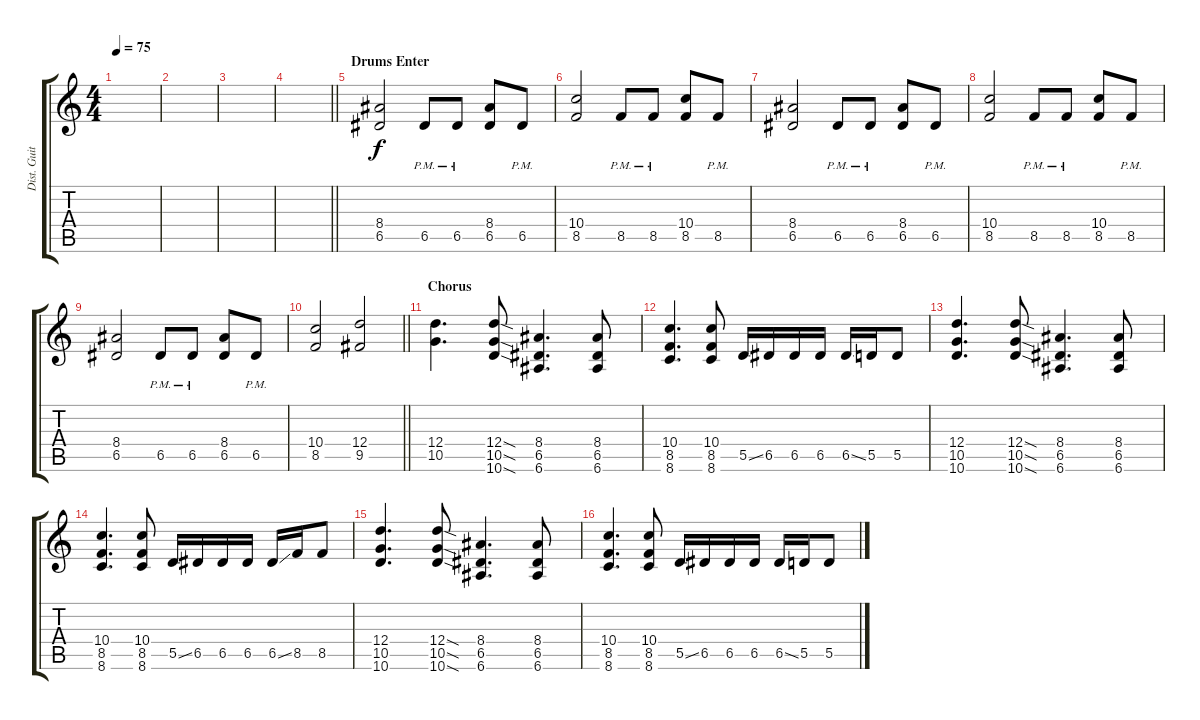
\track ("Dist. Guitar" "Dist. Guit") {instrument distortionguitar}
\staff {score tabs}
\tuning (E4 B3 G3 D3 A2 E2) {hide}
\ts (4 4)
\tempo 75
\clef g2
\ks c
|
|
|
\barLineRight lightlight
|
\section ("" "Drums Enter")
(8.4 6.5).2 6.5{pm}.8 6.5{pm}.8 (8.4 6.5).8 6.5{pm}.8 |
(10.4 8.5).2 8.5{pm}.8 8.5{pm}.8 (10.4 8.5).8 8.5{pm}.8 |
(8.4 6.5).2 6.5{pm}.8 6.5{pm}.8 (8.4 6.5).8 6.5{pm}.8 |
(10.4 8.5).2 8.5{pm}.8 8.5{pm}.8 (10.4 8.5).8 8.5{pm}.8 |
(8.4 6.5).2 6.5{pm}.8 6.5{pm}.8 (8.4 6.5).8 6.5{pm}.8 |
\barLineRight lightlight
(10.4 8.5).2 (12.4 9.5).2 |
\section ("" "Chorus")
(12.4 10.5).4{d} (12.4{sod} 10.5{sod} 10.6{sod}).8 (8.4 6.5 6.6).4{d} (8.4 6.5 6.6).8 |
(10.4 8.5 8.6).4{d} (10.4 8.5 8.6).8 5.5{ss}.16 6.5.16 6.5.16 6.5.16 6.5{ss}.16 5.5.16 5.5.8 |
(12.4 10.5 10.6).4{d} (12.4{sod} 10.5{sod} 10.6{sod}).8 (8.4 6.5 6.6).4{d} (8.4 6.5 6.6).8 |
(10.4 8.5 8.6).4{d} (10.4 8.5 8.6).8 5.5{ss}.16 6.5.16 6.5.16 6.5.16 6.5{ss}.16 8.5.16 8.5.8 |
(12.4 10.5 10.6).4{d} (12.4{sod} 10.5{sod} 10.6{sod}).8 (8.4 6.5 6.6).4{d} (8.4 6.5 6.6).8 |
(10.4 8.5 8.6).4{d} (10.4 8.5 8.6).8 5.5{ss}.16 6.5.16 6.5.16 6.5.16 6.5{ss}.16 5.5.16 5.5.8
